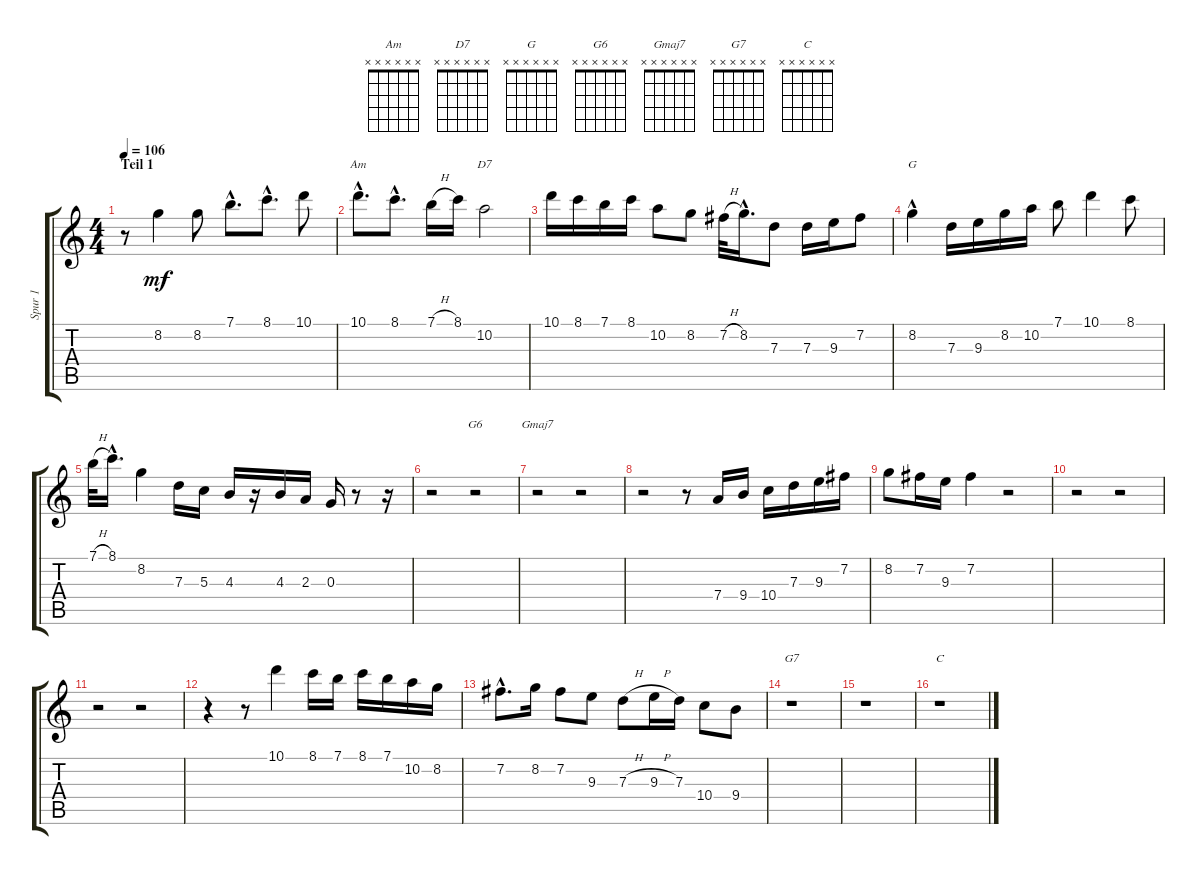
\track ("Spur 1" "Spur 1") {instrument acousticguitarnylon}
\staff {score tabs}
\tuning (E4 B3 G3 D3 A2 E2) {hide}
\chord ("Am" x x x x x x) {firstfret 0}
\chord ("D7" x x x x x x) {firstfret 0}
\chord ("G" x x x x x x) {firstfret 0}
\chord ("G6" x x x x x x) {firstfret 0}
\chord ("Gmaj7" x x x x x x) {firstfret 0}
\chord ("G7" x x x x x x) {firstfret 0}
\chord ("C" x x x x x x) {firstfret 0}
\ts (4 4)
\section ("" "Teil 1")
\tempo 106
\clef g2
\ks c
r.8{dy mf instrument acousticguitarnylon} 8.2.4 8.2.8 7.1{hac}.8{d} 8.1{hac}.8{d} 10.1.8 |
10.1{hac}.8{d ch "Am"} 8.1{hac}.8{d} 7.1{h}.16 8.1.16 10.2.2{ch "D7"} |
10.1.16 8.1.16 7.1.16 8.1.16 10.2.8 8.2.8 7.2{h}.32 8.2{hac}.16{d} 7.3.8 7.3.16 9.3.16 7.2.8 |
8.2{hac}.4{ch "G"} 7.3.16 9.3.16 8.2.16 10.2.16 7.1.8 10.1.4 8.1.8 |
7.1{h}.32 8.1{hac}.16{d} 8.2.4 7.3.16 5.3.16 4.3.16 r.16 4.3.16 2.3.16 0.3.16 r.8 r.16 |
r.2 r.2{ch "G6"} |
r.2{ch "Gmaj7"} r.2 |
r.2 r.8 7.4.16 9.4.16 10.4.16 7.3.16 9.3.16 7.2.16 |
8.2.8 7.2.16 9.3.16 7.2.4 r.2 |
r.2 r.2 |
r.2 r.2 |
r.4 r.8 10.1.4 8.1.16 7.1.16 8.1.16 7.1.16 10.2.16 8.2.16 |
7.2{hac}.8{d} 8.2.16 7.2.8 9.3.8 7.3{h}.8 9.3{h}.16 7.3.16 10.4.8 9.4.8 |
r.1{ch "G7"} |
r.1 |
r.1{ch "C"}
